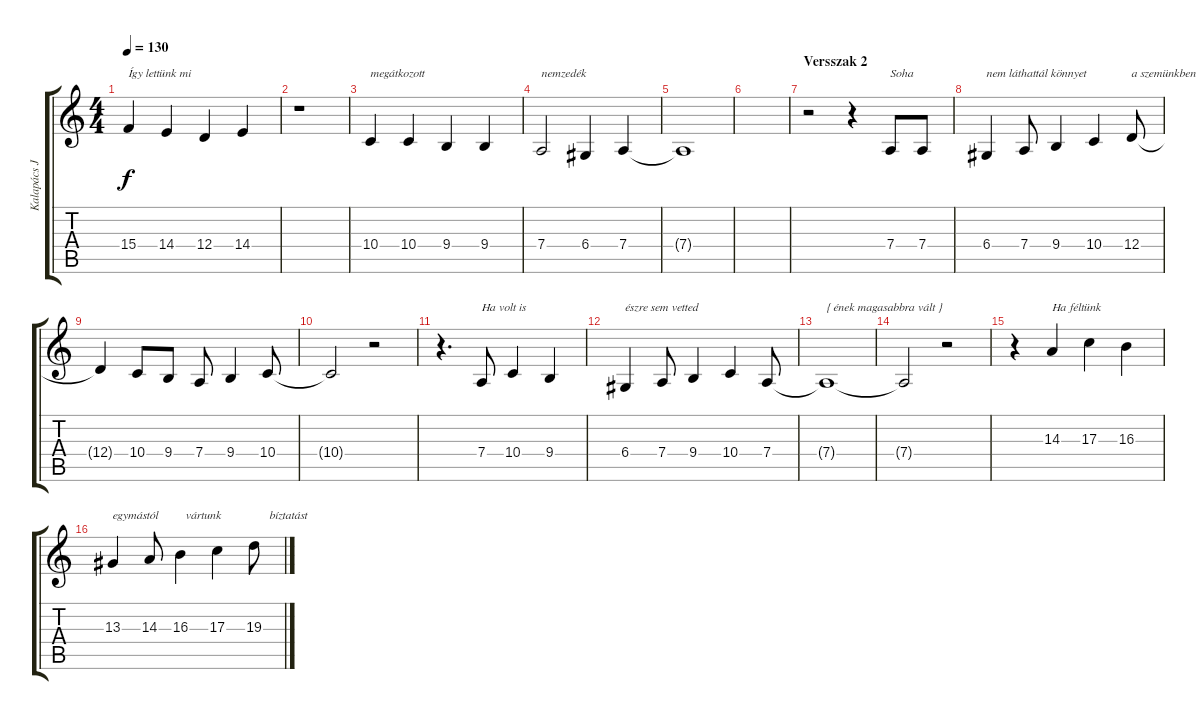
\track ("Kalapács József" "Kalapács J") {instrument violin}
\staff {score tabs}
\tuning (E4 B3 G3 D3 A2 E2) {hide}
\ts (4 4)
\tempo 130
\clef g2
\ks c
15.4.4{txt "Így lettünk mi" dy f} 14.4.4 12.4.4 14.4.4 |
r.1 |
10.4.4{txt "megátkozott"} 10.4.4 9.4.4 9.4.4 |
7.4.2{txt "nemzedék"} 6.4.4 7.4.4 |
7.4{t}.1 |
|
\section ("" "Versszak 2")
r.2 r.4 7.4.8{txt "Soha"} 7.4.8 |
6.4.4{txt "nem láthattál könnyet               a szemünkben"} 7.4.8 9.4.4 10.4.4 12.4.8 |
12.4{t}.4 10.4.8 9.4.8 7.4.8 9.4.4 10.4.8 |
10.4{t}.2 r.2 |
r.4{d} 7.4.8{txt "Ha volt is"} 10.4.4 9.4.4 |
6.4.4{txt "észre sem vetted"} 7.4.8 9.4.4 10.4.4 7.4.8 |
7.4{t}.1{txt "{ ének magasabbra vált }"} |
7.4{t}.2 r.2 |
r.4 14.3.4{txt "Ha féltünk"} 17.3.4 16.3.4 |
13.3.4{txt "egymástól         vártunk                bíztatást"} 14.3.8 16.3.4 17.3.4 19.3.8
